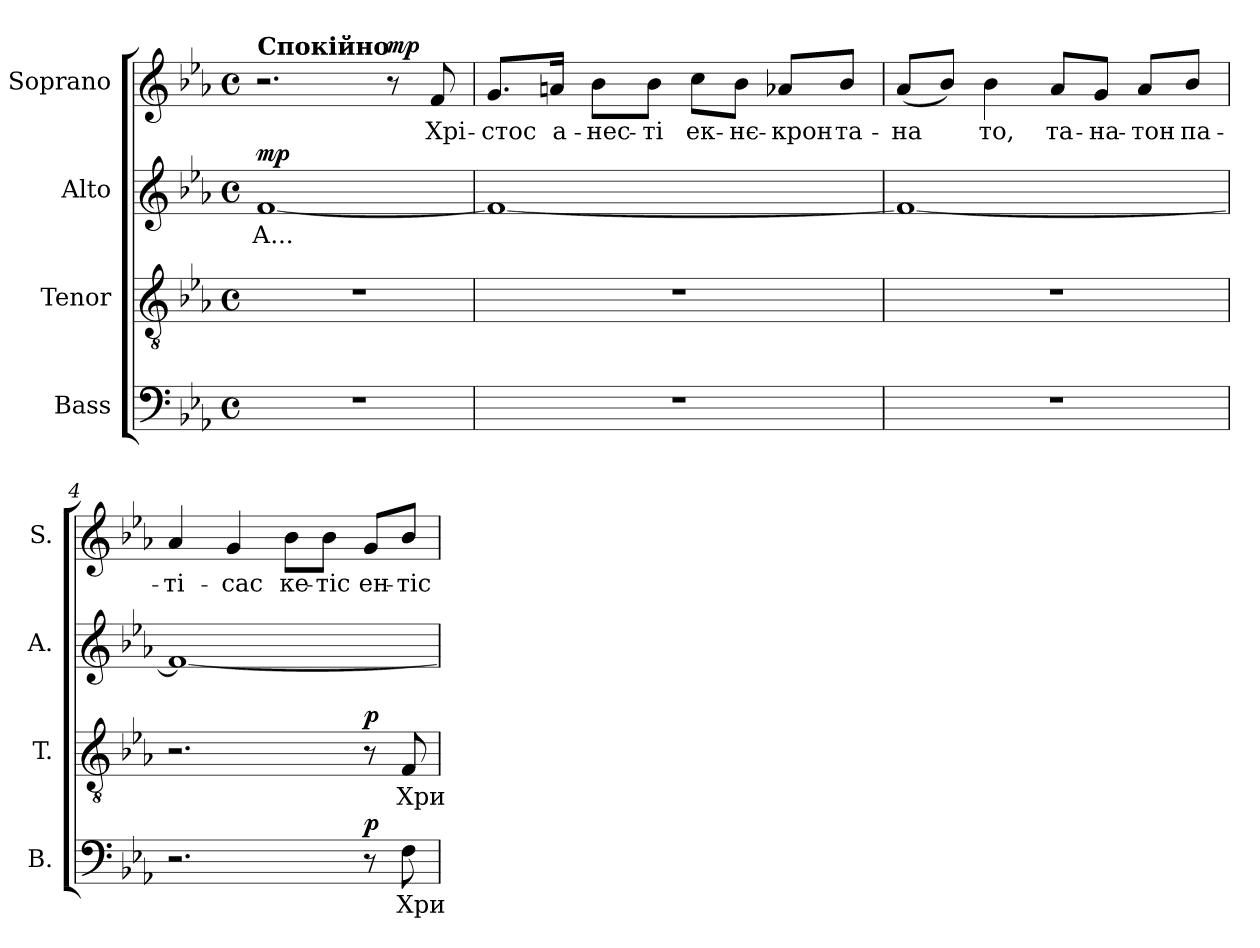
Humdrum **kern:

**kern	**text	**dynam	**kern	**text	**dynam	**kern	**text	**dynam	**kern	**text	**dynam
*part4	*part4	*part4	*part3	*part3	*part3	*part2	*part2	*part2	*part1	*part1	*part1
*staff4	*staff4	*staff4	*staff3	*staff3	*staff3	*staff2	*staff2	*staff2	*staff1	*staff1	*staff1
*I"Bass	*	*	*I"Tenor	*	*	*I"Alto	*	*	*I"Soprano	*	*
*I'B.	*	*	*I'T.	*	*	*I'A.	*	*	*I'S.	*	*
!!LO:PB:g=z
*clefF4	*	*	*clefGv2	*	*	*clefG2	*	*	*clefG2	*	*
*	*	*	*ITrd7c12	*	*	*	*	*	*	*	*
*k[b-e-a-]	*	*	*k[b-e-a-]	*	*	*k[b-e-a-]	*	*	*k[b-e-a-]	*	*
*c:	*	*	*c:	*	*	*c:	*	*	*c:	*	*
*M4/4	*	*	*M4/4	*	*	*M4/4	*	*	*M4/4	*	*
*met(c)	*	*	*met(c)	*	*	*met(c)	*	*	*met(c)	*	*
*MM74	*	*	*MM74	*	*	*MM74	*	*	*MM74	*	*
=1	=1	=1	=1	=1	=1	=1	=1	=1	=1	=1	=1
!	!	!	!	!	!	!	!	!	!LO:TX:a:B:t=Спокійно	!	!
!	!	!	!	!	!	!	!LO:LY:b:color=#000000	!	!	!	!
1r	.	.	1r	.	.	[<1fi	А...	mp	2.r	.	.
.	.	.	.	.	.	.	.	.	8r	.	mp
!	!	!	!	!	!	!	!	!	!	!LO:LY:b:color=#000000	!
.	.	.	.	.	.	.	.	.	8fi/	Хрі-	.
=2	=2	=2	=2	=2	=2	=2	=2	=2	=2	=2	=2
!	!	!	!	!	!	!	!	!	!	!LO:LY:b:color=#000000	!
1r	.	.	1r	.	.	1fi_<	.	.	8.gi/L	-стос	.
!	!	!	!	!	!	!	!	!	!	!LO:LY:b:color=#000000	!
.	.	.	.	.	.	.	.	.	16ani/Jk	а-	.
!	!	!	!	!	!	!	!	!	!	!LO:LY:b:color=#000000	!
.	.	.	.	.	.	.	.	.	8b-i\L	-нес-	.
!	!	!	!	!	!	!	!	!	!	!LO:LY:b:color=#000000	!
.	.	.	.	.	.	.	.	.	8b-i\J	-ті	.
!	!	!	!	!	!	!	!	!	!	!LO:LY:b:color=#000000	!
.	.	.	.	.	.	.	.	.	8cci\L	ек-	.
!	!	!	!	!	!	!	!	!	!	!LO:LY:b:color=#000000	!
.	.	.	.	.	.	.	.	.	8b-i\J	-нє-	.
!	!	!	!	!	!	!	!	!	!	!LO:LY:b:color=#000000	!
.	.	.	.	.	.	.	.	.	8a-Xi/L	-крон	.
!	!	!	!	!	!	!	!	!	!	!LO:LY:b:color=#000000	!
.	.	.	.	.	.	.	.	.	8b-i/J	та-	.
=3	=3	=3	=3	=3	=3	=3	=3	=3	=3	=3	=3
!	!	!	!	!	!	!	!	!	!	!LO:LY:b:color=#000000	!
1r	.	.	1r	.	.	1fi_<	.	.	(8a-i/L	-на	.
.	.	.	.	.	.	.	.	.	8b-i/J)	.	.
!	!	!	!	!	!	!	!	!	!	!LO:LY:b:color=#000000	!
.	.	.	.	.	.	.	.	.	4b-i\	то,	.
!	!	!	!	!	!	!	!	!	!	!LO:LY:b:color=#000000	!
.	.	.	.	.	.	.	.	.	8a-i/L	та-	.
!	!	!	!	!	!	!	!	!	!	!LO:LY:b:color=#000000	!
.	.	.	.	.	.	.	.	.	8gi/J	-на-	.
!	!	!	!	!	!	!	!	!	!	!LO:LY:b:color=#000000	!
.	.	.	.	.	.	.	.	.	8a-i/L	-тон	.
!	!	!	!	!	!	!	!	!	!	!LO:LY:b:color=#000000	!
.	.	.	.	.	.	.	.	.	8b-i/J	па-	.
=4	=4	=4	=4	=4	=4	=4	=4	=4	=4	=4	=4
!	!	!	!	!	!	!	!	!	!	!LO:LY:b:color=#000000	!
2.r	.	.	2.r	.	.	1fi_<	.	.	4a-i/	-ті-	.
!	!	!	!	!	!	!	!	!	!	!LO:LY:b:color=#000000	!
.	.	.	.	.	.	.	.	.	4gi/	-сас	.
!	!	!	!	!	!	!	!	!	!	!LO:LY:b:color=#000000	!
.	.	.	.	.	.	.	.	.	8b-i\L	ке-	.
!	!	!	!	!	!	!	!	!	!	!LO:LY:b:color=#000000	!
.	.	.	.	.	.	.	.	.	8b-i\J	-тіс	.
!	!	!	!	!	!	!	!	!	!	!LO:LY:b:color=#000000	!
8r	.	p	8r	.	p	.	.	.	8gi/L	ен-	.
!	!LO:LY:b:color=#000000	!	!	!	!	!	!	!	!	!	!
!	!	!	!	!LO:LY:b:color=#000000	!	!	!	!	!	!	!
!	!	!	!	!	!	!	!	!	!	!LO:LY:b:color=#000000	!
8Fi\	Хри-	.	8FFi/	Хри-	.	.	.	.	8b-i/J	-тіс	.
=	=	=	=	=	=	=	=	=	=	=	=
*-	*-	*-	*-	*-	*-	*-	*-	*-	*-	*-	*-
